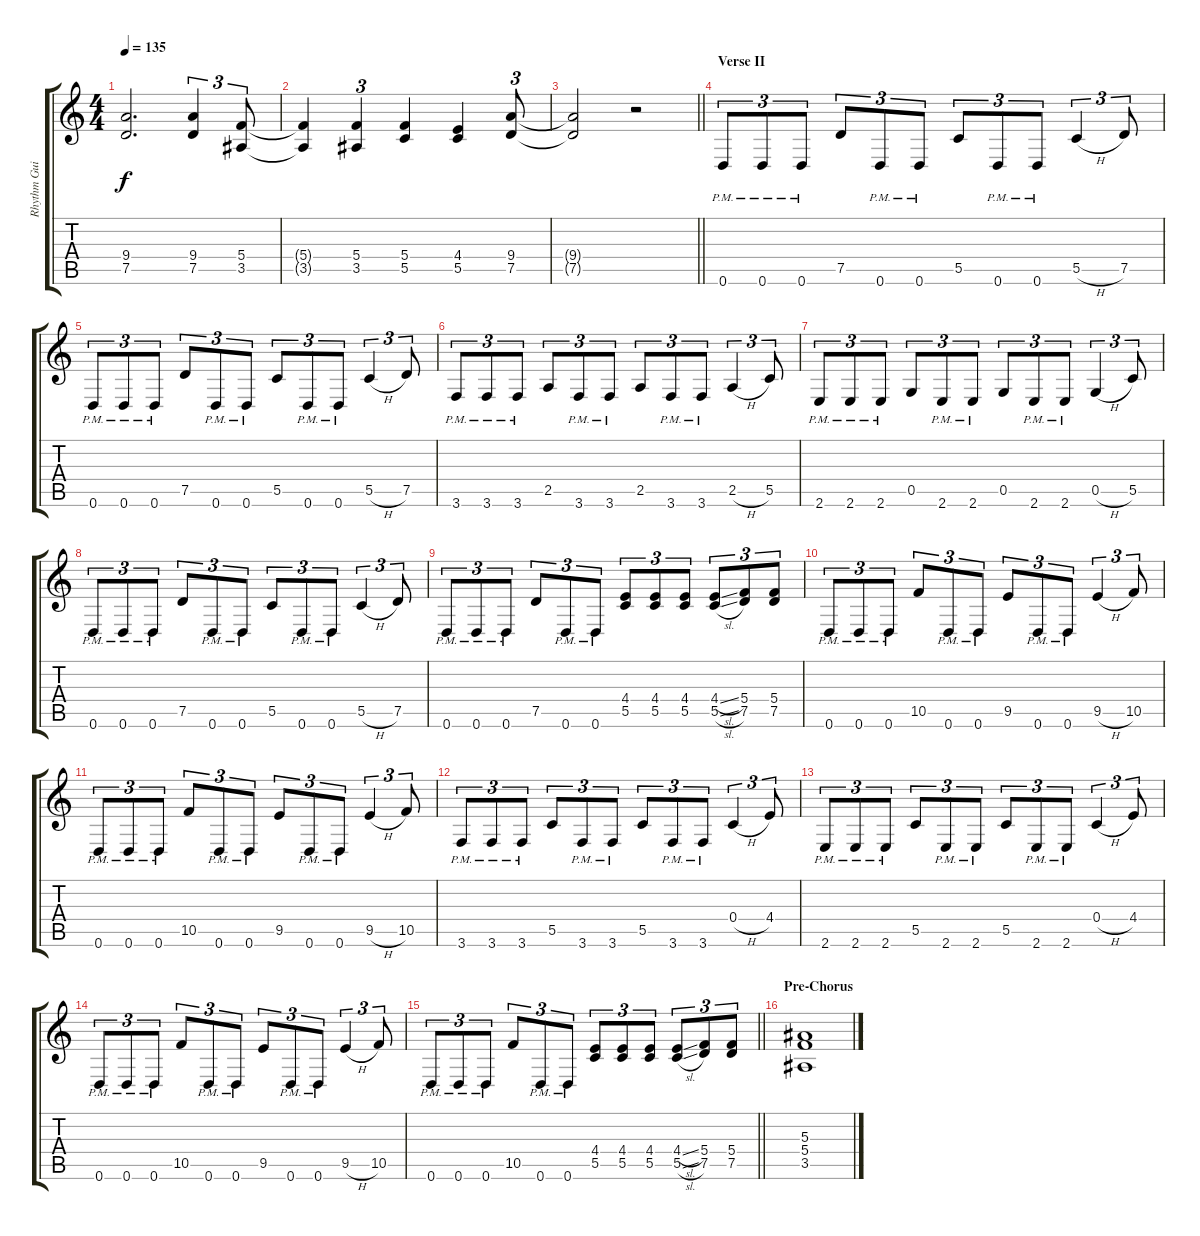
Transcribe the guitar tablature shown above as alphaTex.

\track ("Rhythm Guitar II" "Rhythm Gui") {instrument overdrivenguitar}
\staff {score tabs}
\tuning (D4 A3 F3 C3 G2 D2) {hide}
\ts (4 4)
\tempo 135
\clef g2
\ks c
(9.4{t} 7.5{t}).2{d dy f} (9.4 7.5).4{tu (3 2)} (5.4 3.5).8{tu (3 2)} |
(5.4{t} 3.5{t}).4 (5.4 3.5).4{tu (3 2)} (5.4 5.5).4 (4.4 5.5).4 (9.4 7.5).8{tu (3 2)} |
\barLineRight lightlight
(9.4{t} 7.5{t}).2 r.2 |
\section ("" "Verse II")
0.6{pm}.8{tu (3 2)} 0.6{pm}.8{tu (3 2)} 0.6{pm}.8{tu (3 2)} 7.5.8{tu (3 2)} 0.6{pm}.8{tu (3 2)} 0.6{pm}.8{tu (3 2)} 5.5.8{tu (3 2)} 0.6{pm}.8{tu (3 2)} 0.6{pm}.8{tu (3 2)} 5.5{h}.4{tu (3 2)} 7.5.8{tu (3 2)} |
0.6{pm}.8{tu (3 2)} 0.6{pm}.8{tu (3 2)} 0.6{pm}.8{tu (3 2)} 7.5.8{tu (3 2)} 0.6{pm}.8{tu (3 2)} 0.6{pm}.8{tu (3 2)} 5.5.8{tu (3 2)} 0.6{pm}.8{tu (3 2)} 0.6{pm}.8{tu (3 2)} 5.5{h}.4{tu (3 2)} 7.5.8{tu (3 2)} |
3.6{pm}.8{tu (3 2)} 3.6{pm}.8{tu (3 2)} 3.6{pm}.8{tu (3 2)} 2.5.8{tu (3 2)} 3.6{pm}.8{tu (3 2)} 3.6{pm}.8{tu (3 2)} 2.5.8{tu (3 2)} 3.6{pm}.8{tu (3 2)} 3.6{pm}.8{tu (3 2)} 2.5{h}.4{tu (3 2)} 5.5.8{tu (3 2)} |
2.6{pm}.8{tu (3 2)} 2.6{pm}.8{tu (3 2)} 2.6{pm}.8{tu (3 2)} 0.5.8{tu (3 2)} 2.6{pm}.8{tu (3 2)} 2.6{pm}.8{tu (3 2)} 0.5.8{tu (3 2)} 2.6{pm}.8{tu (3 2)} 2.6{pm}.8{tu (3 2)} 0.5{h}.4{tu (3 2)} 5.5.8{tu (3 2)} |
0.6{pm}.8{tu (3 2)} 0.6{pm}.8{tu (3 2)} 0.6{pm}.8{tu (3 2)} 7.5.8{tu (3 2)} 0.6{pm}.8{tu (3 2)} 0.6{pm}.8{tu (3 2)} 5.5.8{tu (3 2)} 0.6{pm}.8{tu (3 2)} 0.6{pm}.8{tu (3 2)} 5.5{h}.4{tu (3 2)} 7.5.8{tu (3 2)} |
0.6{pm}.8{tu (3 2)} 0.6{pm}.8{tu (3 2)} 0.6{pm}.8{tu (3 2)} 7.5.8{tu (3 2)} 0.6{pm}.8{tu (3 2)} 0.6{pm}.8{tu (3 2)} (4.4 5.5).8{tu (3 2)} (4.4 5.5).8{tu (3 2)} (4.4 5.5).8{tu (3 2)} (4.4{sl} 5.5{sl}).8{tu (3 2)} (5.4 7.5).8{tu (3 2)} (5.4 7.5).8{tu (3 2)} |
0.6{pm}.8{tu (3 2)} 0.6{pm}.8{tu (3 2)} 0.6{pm}.8{tu (3 2)} 10.5.8{tu (3 2)} 0.6{pm}.8{tu (3 2)} 0.6{pm}.8{tu (3 2)} 9.5.8{tu (3 2)} 0.6{pm}.8{tu (3 2)} 0.6{pm}.8{tu (3 2)} 9.5{h}.4{tu (3 2)} 10.5.8{tu (3 2)} |
0.6{pm}.8{tu (3 2)} 0.6{pm}.8{tu (3 2)} 0.6{pm}.8{tu (3 2)} 10.5.8{tu (3 2)} 0.6{pm}.8{tu (3 2)} 0.6{pm}.8{tu (3 2)} 9.5.8{tu (3 2)} 0.6{pm}.8{tu (3 2)} 0.6{pm}.8{tu (3 2)} 9.5{h}.4{tu (3 2)} 10.5.8{tu (3 2)} |
3.6{pm}.8{tu (3 2)} 3.6{pm}.8{tu (3 2)} 3.6{pm}.8{tu (3 2)} 5.5.8{tu (3 2)} 3.6{pm}.8{tu (3 2)} 3.6{pm}.8{tu (3 2)} 5.5.8{tu (3 2)} 3.6{pm}.8{tu (3 2)} 3.6{pm}.8{tu (3 2)} 0.4{h}.4{tu (3 2)} 4.4.8{tu (3 2)} |
2.6{pm}.8{tu (3 2)} 2.6{pm}.8{tu (3 2)} 2.6{pm}.8{tu (3 2)} 5.5.8{tu (3 2)} 2.6{pm}.8{tu (3 2)} 2.6{pm}.8{tu (3 2)} 5.5.8{tu (3 2)} 2.6{pm}.8{tu (3 2)} 2.6{pm}.8{tu (3 2)} 0.4{h}.4{tu (3 2)} 4.4.8{tu (3 2)} |
0.6{pm}.8{tu (3 2)} 0.6{pm}.8{tu (3 2)} 0.6{pm}.8{tu (3 2)} 10.5.8{tu (3 2)} 0.6{pm}.8{tu (3 2)} 0.6{pm}.8{tu (3 2)} 9.5.8{tu (3 2)} 0.6{pm}.8{tu (3 2)} 0.6{pm}.8{tu (3 2)} 9.5{h}.4{tu (3 2)} 10.5.8{tu (3 2)} |
\barLineRight lightlight
0.6{pm}.8{tu (3 2)} 0.6{pm}.8{tu (3 2)} 0.6{pm}.8{tu (3 2)} 10.5.8{tu (3 2)} 0.6{pm}.8{tu (3 2)} 0.6{pm}.8{tu (3 2)} (4.4 5.5).8{tu (3 2)} (4.4 5.5).8{tu (3 2)} (4.4 5.5).8{tu (3 2)} (4.4{sl} 5.5{sl}).8{tu (3 2)} (5.4 7.5).8{tu (3 2)} (5.4 7.5).8{tu (3 2)} |
\section ("" "Pre-Chorus")
(5.3 5.4 3.5).1
